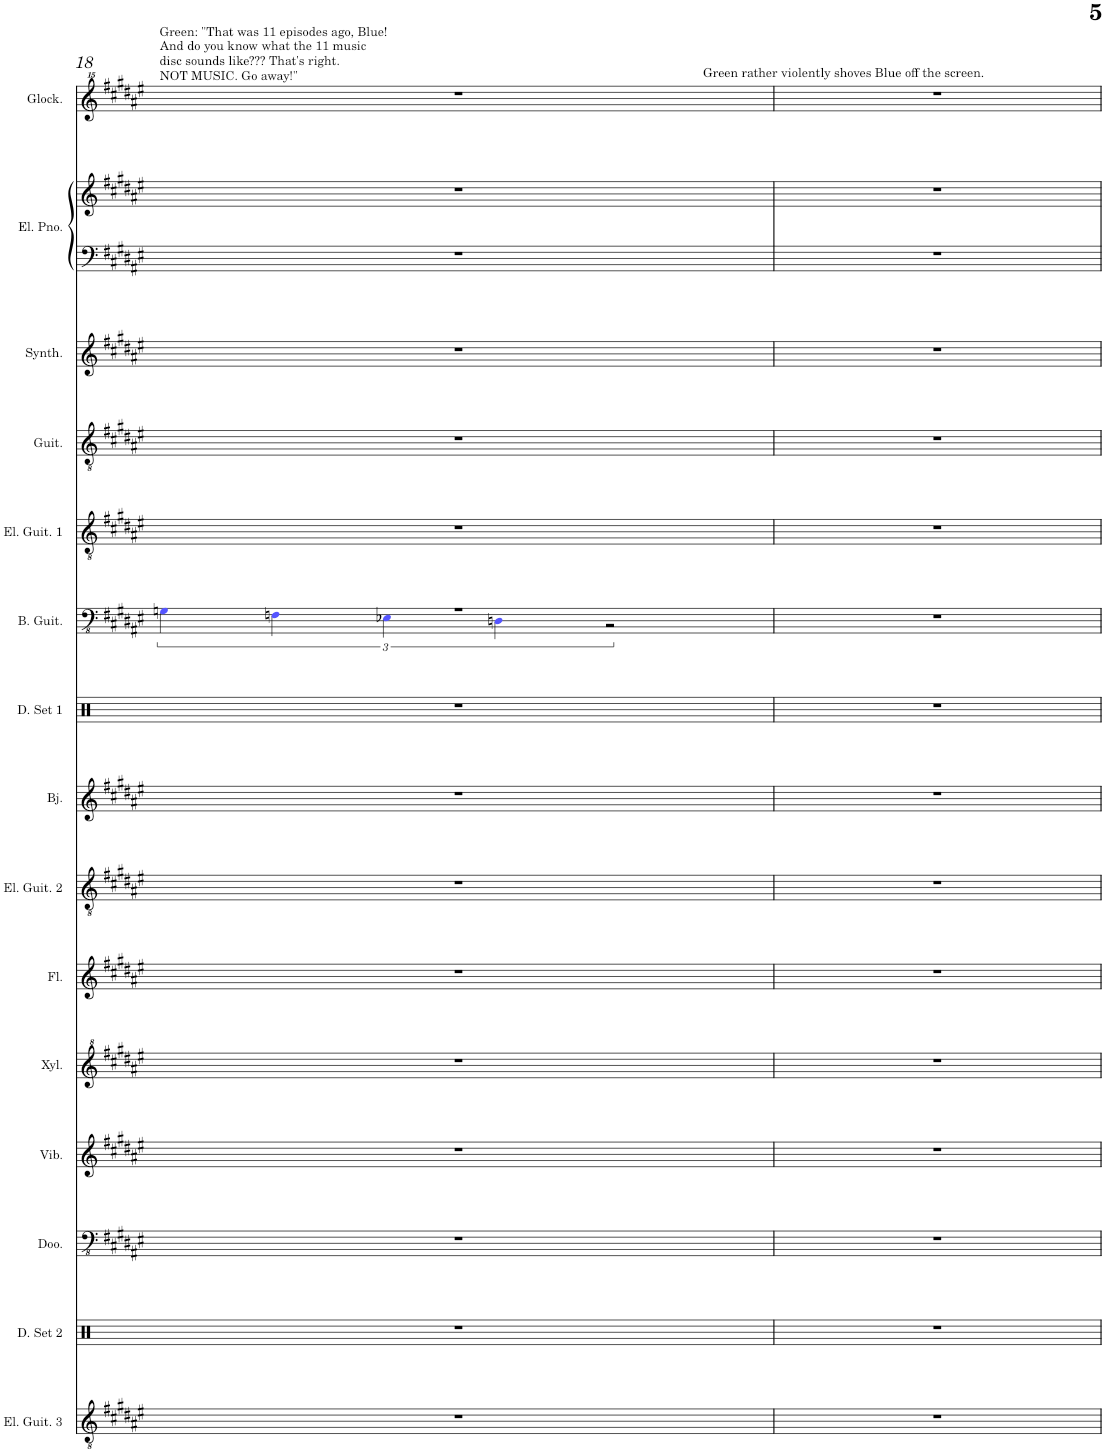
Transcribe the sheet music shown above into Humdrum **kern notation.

**kern	**kern	**kern	**kern	**kern	**kern	**kern	**kern	**kern	**kern	**kern	**kern	**kern	**kern	**kern	**kern
*part15	*part14	*part13	*part12	*part11	*part10	*part9	*part8	*part7	*part6	*part5	*part4	*part3	*part2	*part2	*part1
*staff16	*staff15	*staff14	*staff13	*staff12	*staff11	*staff10	*staff9	*staff8	*staff7	*staff6	*staff5	*staff4	*staff3	*staff2	*staff1
*I"Electric Guitar 3	*I"Drumset 2	*I"Didgeridoo	*I"Vibraphone	*I"Xylophone	*I"Flute	*I"Electric Guitar 2	*I"Banjo	*I"Drumset 1	*I"Bass Guitar	*I"Electric Guitar 1	*I"Guitar	*I"Square Synthesizer	*I"Electric Piano	*	*I"Glockenspiel
*I'El. Guit. 3	*I'D. Set 2	*I'Doo.	*I'Vib.	*I'Xyl.	*I'Fl.	*I'El. Guit. 2	*I'Bj.	*I'D. Set 1	*I'B. Guit.	*I'El. Guit. 1	*I'Guit.	*I'Synth.	*I'El. Pno.	*	*I'Glock.
!!LO:PB:g=z
*clefGv2	*clefX	*clefFv4	*clefG2	*clefG^2	*clefG2	*clefGv2	*clefG2	*clefX	*clefFv4	*clefGv2	*clefGv2	*clefG2	*clefF4	*clefG2	*clefG^^2
*k[f#c#g#d#a#e#]	*k[]	*k[f#c#g#d#a#e#]	*k[f#c#g#d#a#e#]	*k[f#c#g#d#a#e#]	*k[f#c#g#d#a#e#]	*k[f#c#g#d#a#e#]	*k[f#c#g#d#a#e#]	*k[]	*k[f#c#g#d#a#e#]	*k[f#c#g#d#a#e#]	*k[f#c#g#d#a#e#]	*k[f#c#g#d#a#e#]	*k[f#c#g#d#a#e#]	*k[f#c#g#d#a#e#]	*k[f#c#g#d#a#e#]
*M4/4	*M4/4	*M4/4	*M4/4	*M4/4	*M4/4	*M4/4	*M4/4	*M4/4	*M4/4	*M4/4	*M4/4	*M4/4	*M4/4	*M4/4	*M4/4
=18	=18	=18	=18	=18	=18	=18	=18	=18	=18	=18	=18	=18	=18	=18	=18
*	*	*	*	*	*	*	*	*	*^	*	*	*	*	*	*
!	!	!	!	!	!	!	!	!	!	!	!	!	!	!	!	!LO:TX:a:t=Green&colon; "That was 11 episodes ago, Blue!
!	!	!	!	!	!	!	!	!	!	!	!	!	!	!	!	!LO:TX:a:t=And do you know what the 11 music
!	!	!	!	!	!	!	!	!	!	!	!	!	!	!	!	!LO:TX:a:t=disc sounds like??? That's right.
!	!	!	!	!	!	!	!	!	!	!	!	!	!	!	!	!LO:TX:a:t=NOT MUSIC. Go away!"
1r	1r	1r	1r	1r	1r	1r	1r	1r	1r	6GGni\	1r	1r	1r	1r	1r	1r
.	.	.	.	.	.	.	.	.	.	6FFni\	.	.	.	.	.	.
.	.	.	.	.	.	.	.	.	.	6EE-Xi\	.	.	.	.	.	.
.	.	.	.	.	.	.	.	.	.	6DDni\	.	.	.	.	.	.
.	.	.	.	.	.	.	.	.	.	3r	.	.	.	.	.	.
=19	=19	=19	=19	=19	=19	=19	=19	=19	=19	=19	=19	=19	=19	=19	=19	=19
!	!	!	!	!	!	!	!	!	!	!	!	!	!	!	!	!LO:TX:a:t=Green rather violently shoves Blue off the screen.
*	*	*	*	*	*	*	*	*	*v	*v	*	*	*	*	*	*
1r	1r	1r	1r	1r	1r	1r	1r	1r	1r	1r	1r	1r	1r	1r	1r
=	=	=	=	=	=	=	=	=	=	=	=	=	=	=	=
*-	*-	*-	*-	*-	*-	*-	*-	*-	*-	*-	*-	*-	*-	*-	*-
